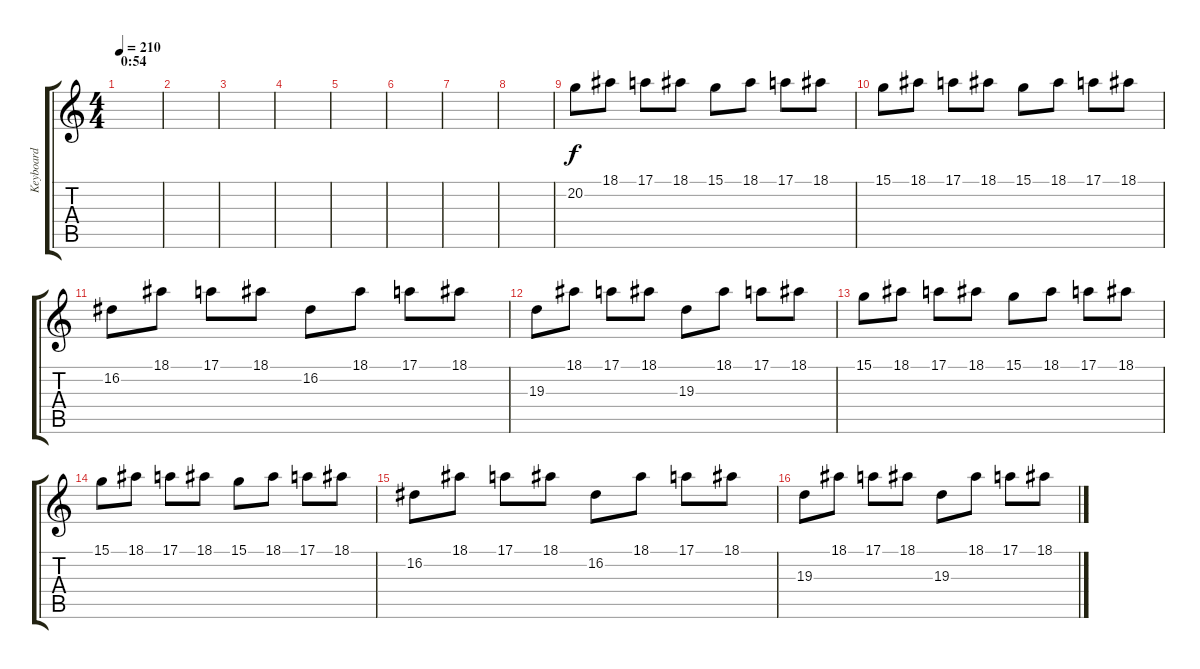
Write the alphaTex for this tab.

\track ("Keyboard" "Keyboard") {instrument stringensemble1}
\staff {score tabs}
\tuning (E4 B3 G3 D3 A2 E2) {hide}
\ts (4 4)
\section ("" "0:54")
\tempo 210
\clef g2
\ks c
|
|
|
|
|
|
|
|
20.2.8 18.1.8 17.1.8 18.1.8 15.1.8 18.1.8 17.1.8 18.1.8 |
15.1.8 18.1.8 17.1.8 18.1.8 15.1.8 18.1.8 17.1.8 18.1.8 |
16.2.8 18.1.8 17.1.8 18.1.8 16.2.8 18.1.8 17.1.8 18.1.8 |
19.3.8 18.1.8 17.1.8 18.1.8 19.3.8 18.1.8 17.1.8 18.1.8 |
15.1.8 18.1.8 17.1.8 18.1.8 15.1.8 18.1.8 17.1.8 18.1.8 |
15.1.8 18.1.8 17.1.8 18.1.8 15.1.8 18.1.8 17.1.8 18.1.8 |
16.2.8 18.1.8 17.1.8 18.1.8 16.2.8 18.1.8 17.1.8 18.1.8 |
19.3.8 18.1.8 17.1.8 18.1.8 19.3.8 18.1.8 17.1.8 18.1.8
